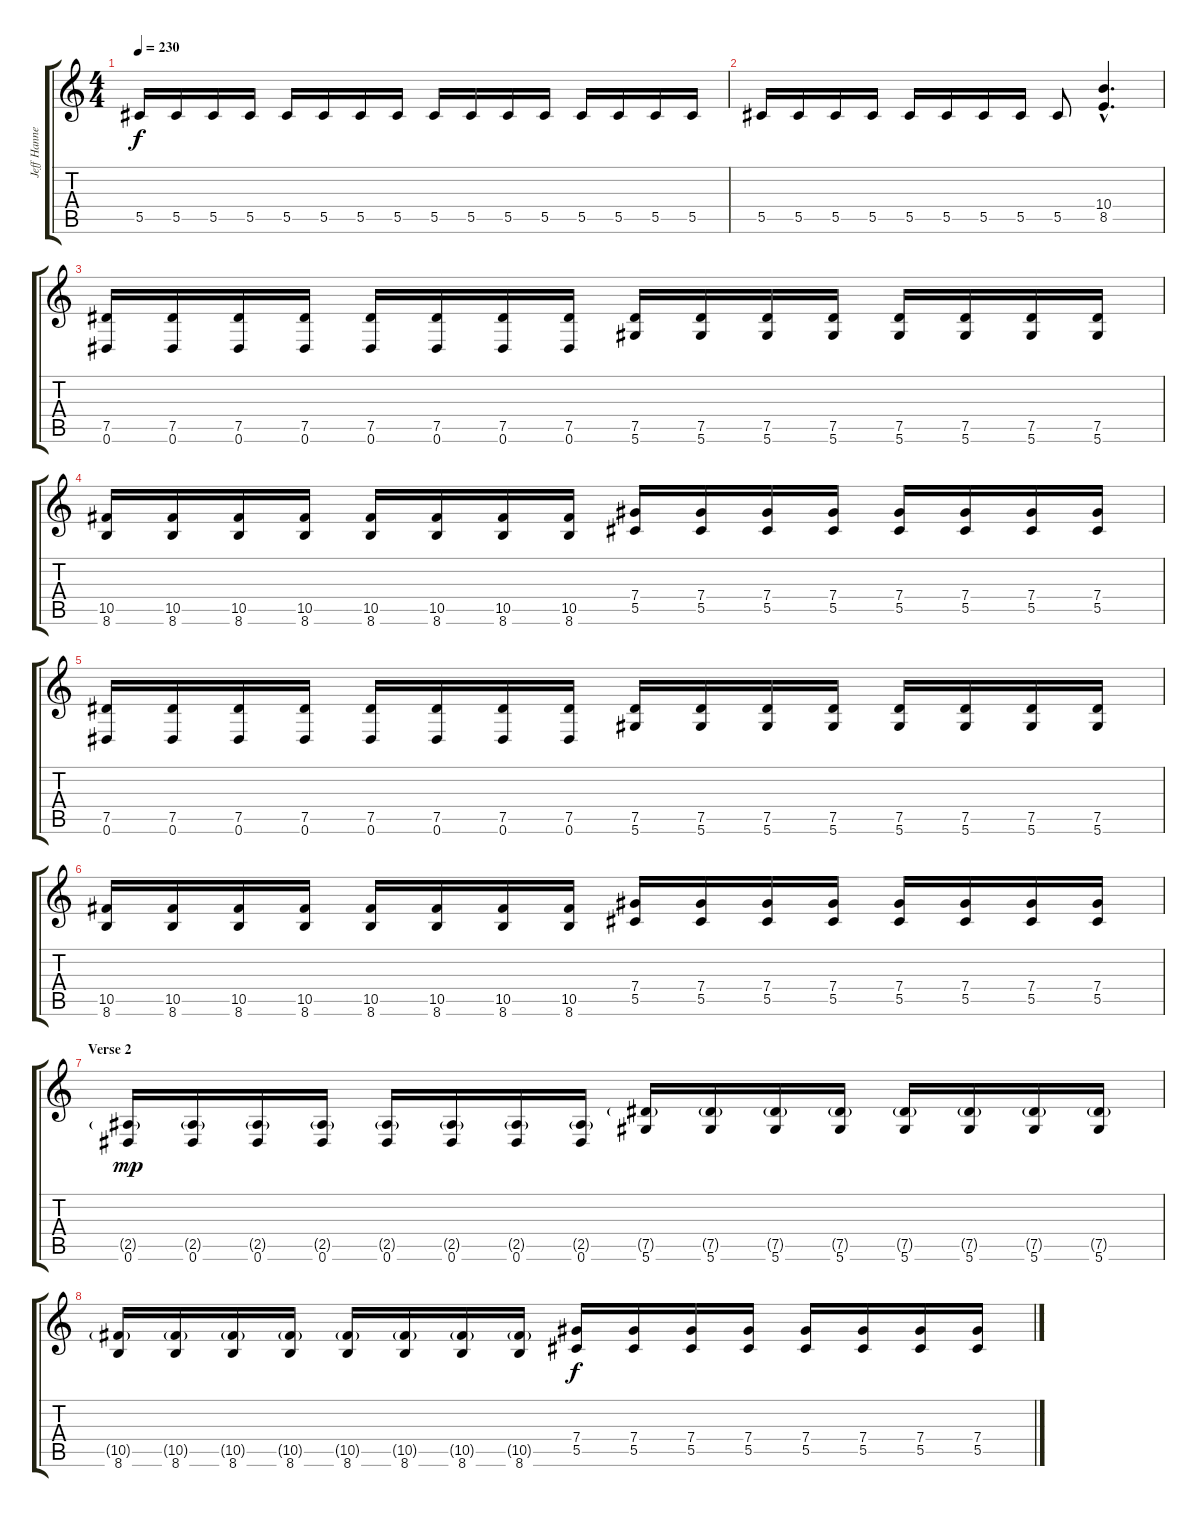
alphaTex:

\track ("Jeff Hanneman" "Jeff Hanne") {instrument distortionguitar}
\staff {score tabs}
\tuning (Eb4 Bb3 Gb3 Db3 Ab2 Eb2) {hide}
\ts (4 4)
\tempo 230
\clef g2
\ks c
5.5.16{dy f} 5.5.16 5.5.16 5.5.16 5.5.16 5.5.16 5.5.16 5.5.16 5.5.16 5.5.16 5.5.16 5.5.16 5.5.16 5.5.16 5.5.16 5.5.16 |
5.5.16 5.5.16 5.5.16 5.5.16 5.5.16 5.5.16 5.5.16 5.5.16 5.5.8 (10.4{hac} 8.5{hac}).4{d} |
(7.5 0.6).16 (7.5 0.6).16 (7.5 0.6).16 (7.5 0.6).16 (7.5 0.6).16 (7.5 0.6).16 (7.5 0.6).16 (7.5 0.6).16 (7.5 5.6).16 (7.5 5.6).16 (7.5 5.6).16 (7.5 5.6).16 (7.5 5.6).16 (7.5 5.6).16 (7.5 5.6).16 (7.5 5.6).16 |
(10.5 8.6).16 (10.5 8.6).16 (10.5 8.6).16 (10.5 8.6).16 (10.5 8.6).16 (10.5 8.6).16 (10.5 8.6).16 (10.5 8.6).16 (7.4 5.5).16 (7.4 5.5).16 (7.4 5.5).16 (7.4 5.5).16 (7.4 5.5).16 (7.4 5.5).16 (7.4 5.5).16 (7.4 5.5).16 |
(7.5 0.6).16 (7.5 0.6).16 (7.5 0.6).16 (7.5 0.6).16 (7.5 0.6).16 (7.5 0.6).16 (7.5 0.6).16 (7.5 0.6).16 (7.5 5.6).16 (7.5 5.6).16 (7.5 5.6).16 (7.5 5.6).16 (7.5 5.6).16 (7.5 5.6).16 (7.5 5.6).16 (7.5 5.6).16 |
(10.5 8.6).16 (10.5 8.6).16 (10.5 8.6).16 (10.5 8.6).16 (10.5 8.6).16 (10.5 8.6).16 (10.5 8.6).16 (10.5 8.6).16 (7.4 5.5).16 (7.4 5.5).16 (7.4 5.5).16 (7.4 5.5).16 (7.4 5.5).16 (7.4 5.5).16 (7.4 5.5).16 (7.4 5.5).16 |
\section ("" "Verse 2")
(2.5{g} 0.6).16{dy mp} (2.5{g} 0.6).16 (2.5{g} 0.6).16 (2.5{g} 0.6).16 (2.5{g} 0.6).16 (2.5{g} 0.6).16 (2.5{g} 0.6).16 (2.5{g} 0.6).16 (7.5{g} 5.6).16 (7.5{g} 5.6).16 (7.5{g} 5.6).16 (7.5{g} 5.6).16 (7.5{g} 5.6).16 (7.5{g} 5.6).16 (7.5{g} 5.6).16 (7.5{g} 5.6).16 |
(10.5{g} 8.6).16 (10.5{g} 8.6).16 (10.5{g} 8.6).16 (10.5{g} 8.6).16 (10.5{g} 8.6).16 (10.5{g} 8.6).16 (10.5{g} 8.6).16 (10.5{g} 8.6).16 (7.4 5.5).16{dy f} (7.4 5.5).16 (7.4 5.5).16 (7.4 5.5).16 (7.4 5.5).16 (7.4 5.5).16 (7.4 5.5).16 (7.4 5.5).16
